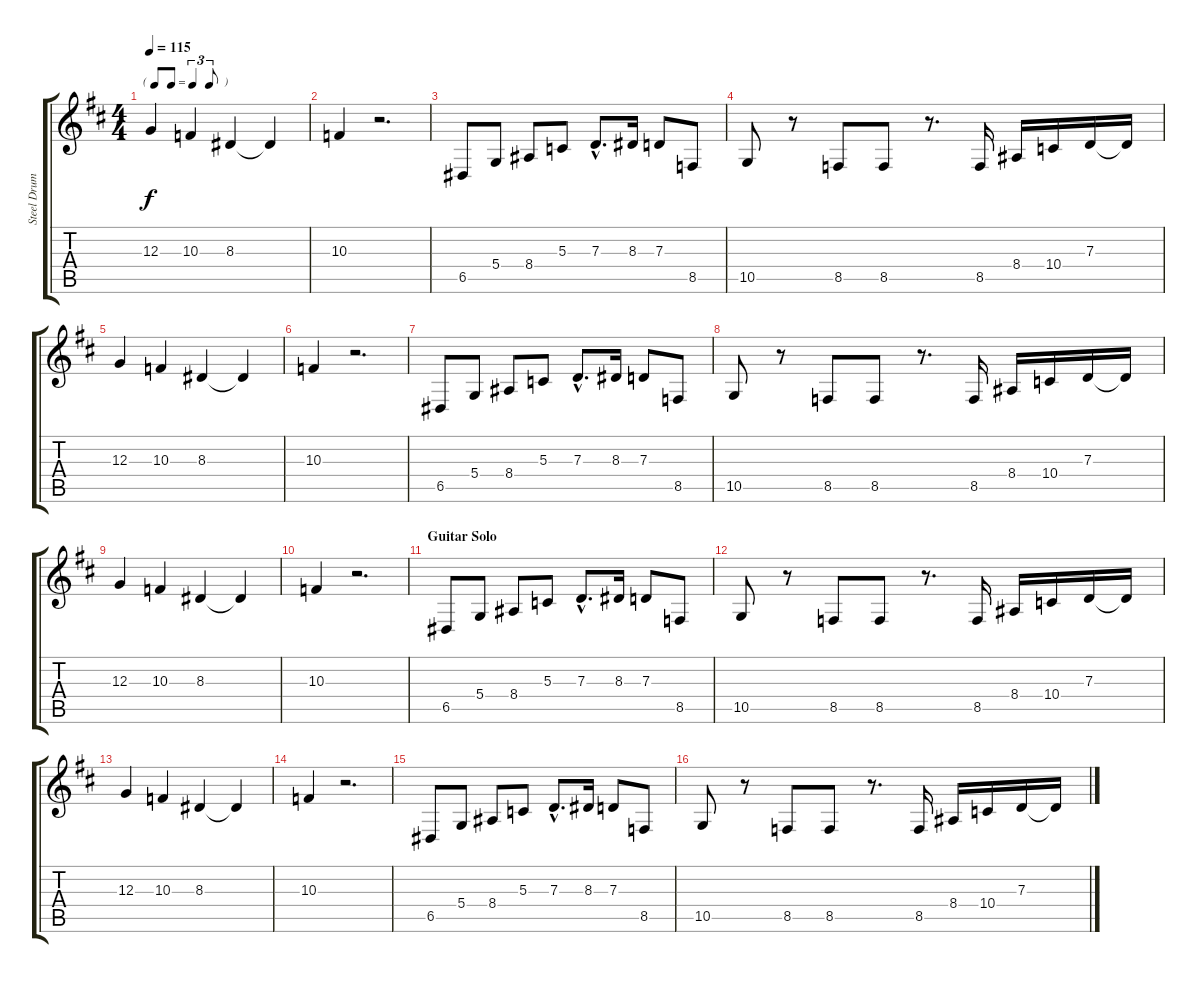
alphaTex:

\track ("Steel Drums 1" "Steel Drum") {instrument steeldrums}
\staff {score tabs}
\tuning (E4 B3 G3 D3 A2 E2) {hide}
\ts (4 4)
\tf triplet8th
\tempo 115
\clef g2
\ks d
12.3.4{dy f} 10.3.4 8.3.4 8.3{t}.4 |
10.3.4 r.2{d} |
6.5.8 5.4.8 8.4.8 5.3.8 7.3{hac}.8{d} 8.3.16 7.3.8 8.5.8 |
10.5.8 r.8 8.5.8 8.5.8 r.8{d} 8.5.16 8.4.16 10.4.16 7.3.16 7.3{t}.16 |
12.3.4 10.3.4 8.3.4 8.3{t}.4 |
10.3.4 r.2{d} |
6.5.8 5.4.8 8.4.8 5.3.8 7.3{hac}.8{d} 8.3.16 7.3.8 8.5.8 |
10.5.8 r.8 8.5.8 8.5.8 r.8{d} 8.5.16 8.4.16 10.4.16 7.3.16 7.3{t}.16 |
12.3.4 10.3.4 8.3.4 8.3{t}.4 |
10.3.4 r.2{d} |
\section ("" "Guitar Solo")
6.5.8 5.4.8 8.4.8 5.3.8 7.3{hac}.8{d} 8.3.16 7.3.8 8.5.8 |
10.5.8 r.8 8.5.8 8.5.8 r.8{d} 8.5.16 8.4.16 10.4.16 7.3.16 7.3{t}.16 |
12.3.4 10.3.4 8.3.4 8.3{t}.4 |
10.3.4 r.2{d} |
6.5.8 5.4.8 8.4.8 5.3.8 7.3{hac}.8{d} 8.3.16 7.3.8 8.5.8 |
10.5.8 r.8 8.5.8 8.5.8 r.8{d} 8.5.16 8.4.16 10.4.16 7.3.16 7.3{t}.16
